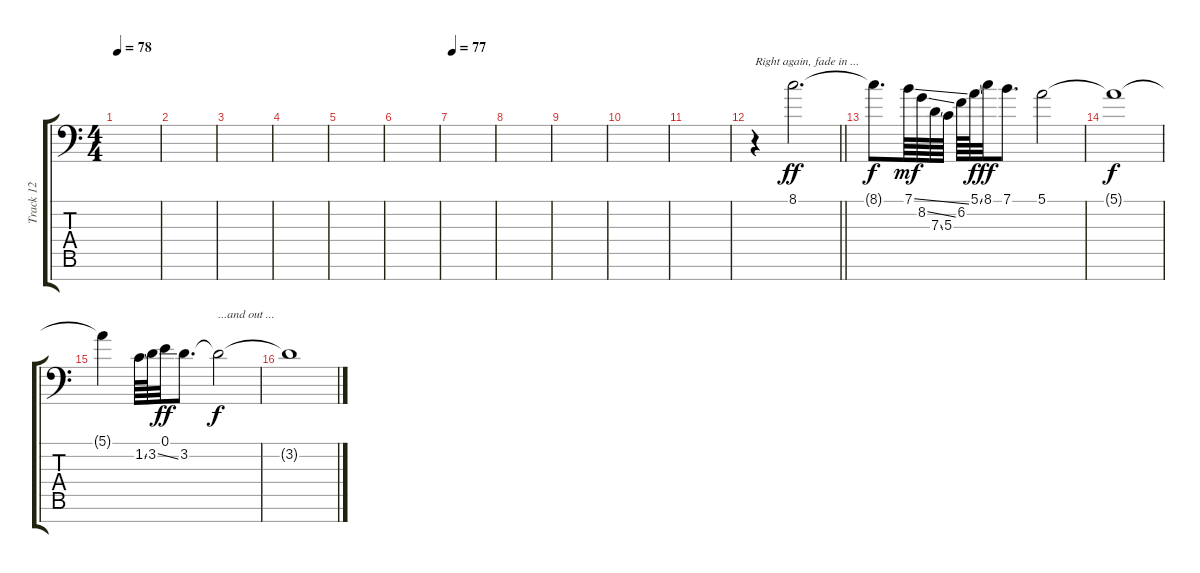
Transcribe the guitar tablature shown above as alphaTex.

\track ("Track 12" "Track 12") {instrument lead2sawtooth}
\staff {score tabs}
\tuning (E4 B3 G3 D3 A2 E2 C-1) {hide}
\ts (4 4)
\tempo 78
\clef f4
\ks c
|
|
|
|
|
|
\tempo 77
|
|
|
|
|
\barLineRight lightlight
r.4{txt "Right again, fade in ..." volume 0 balance 16} 8.1.2{d dy ff volume 10} |
8.1{t}.8{d dy f} 7.1{ss}.64{dy mf} 8.2{ss}.64 7.3{ss}.64 5.3.64 6.2.64 5.1{ss}.64{dy f} 8.1.32{dy ff} 7.1.8{d} 5.1.2 |
5.1{t}.1{dy f} |
5.1{t}.4 1.2{ss}.64 3.2{ss}.64 0.1.32{dy ff} 3.2.8{d} 3.2{t}.2{txt "...and out ..." dy f volume 3} |
3.2{t}.1
